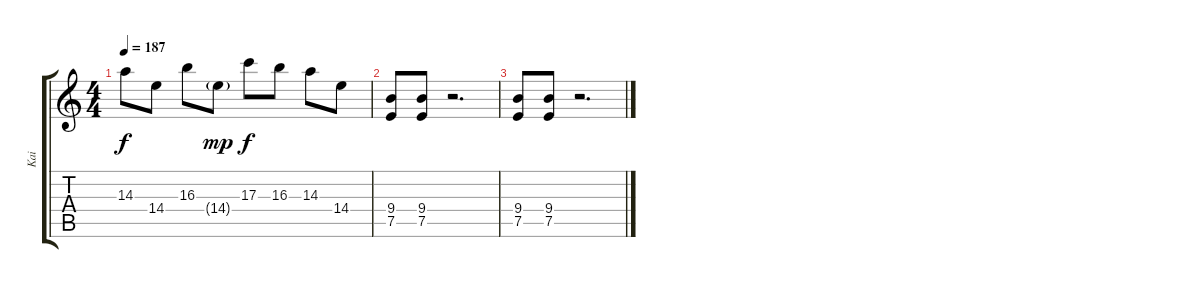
\track ("Kai" "Kai") {instrument overdrivenguitar}
\staff {score tabs}
\tuning (E4 B3 G3 D3 A2 E2) {hide}
\ts (4 4)
\tempo 187
\clef g2
\ks c
14.3.8{dy f} 14.4.8 16.3.8 14.4{g}.8{dy mp} 17.3.8{dy f} 16.3.8 14.3.8 14.4.8 |
(9.4 7.5).8 (9.4 7.5).8 r.2{d} |
(9.4 7.5).8 (9.4 7.5).8 r.2{d}
